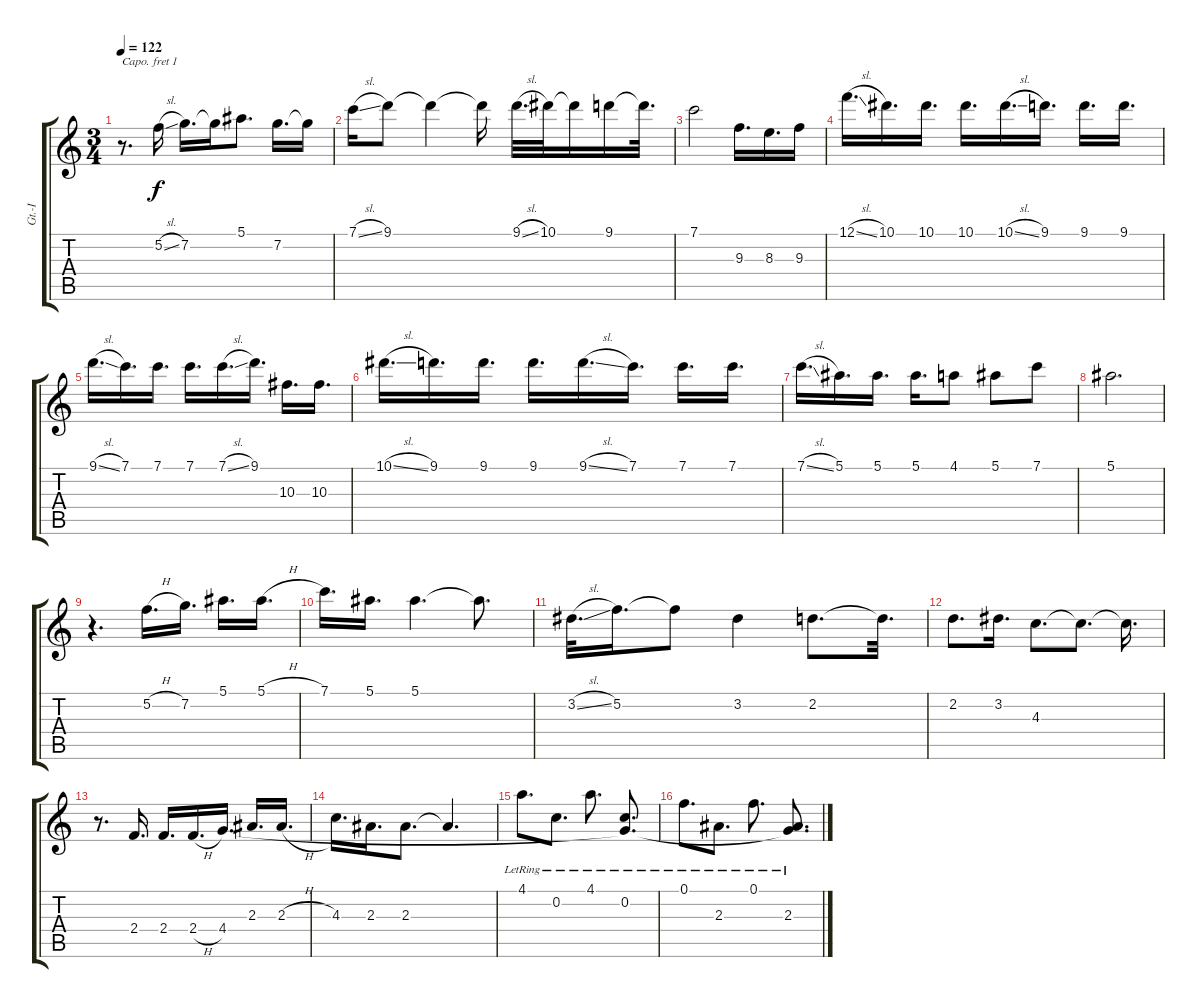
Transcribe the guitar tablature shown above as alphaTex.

\track ("Gt.-I" "Gt.-I") {instrument acousticguitarsteel}
\staff {score tabs}
\capo 1
\tuning (E4 B3 G3 D3 A2 E2) {hide}
\ts (3 4)
\tempo 122
\clef g2
\ks c
r.8{d dy f} 5.2{sl}.16 7.2.16{d} 7.2{t}.16 5.1.8{d} 7.2.16{d} 7.2{t}.16 |
7.1{sl}.16 9.1.8 9.1{t}.4 9.1{t}.16 9.1{sl}.32{d} 10.1.32 10.1{t}.16 9.1.16 9.1{t}.32{d} |
7.1.2 9.3.16{d} 8.3.16{d} 9.3.16 |
12.1{sl}.16{d} 10.1.16{d} 10.1.16{d} 10.1.16{d} 10.1{sl}.16{d} 9.1.16{d} 9.1.16{d} 9.1.16{d} |
9.1{sl}.16{d} 7.1.16{d} 7.1.16{d} 7.1.16{d} 7.1{sl}.16{d} 9.1.16{d} 10.3.16{d} 10.3.16{d} |
10.1{sl}.16{d} 9.1.16{d} 9.1.16{d} 9.1.16{d} 9.1{sl}.16{d} 7.1.16{d} 7.1.16{d} 7.1.16{d} |
7.1{sl}.16{d} 5.1.16{d} 5.1.16{d} 5.1.16{d} 4.1.8 5.1.8 7.1.8 |
5.1.2{d} |
r.4{d} 5.2{h}.16{d} 7.2.16{d} 5.1.16{d} 5.1{h}.16{d} |
7.1.16{d} 5.1.16{d} 5.1.4{d} 5.1{t}.8{d} |
3.2{sl}.32{d} 5.2.16{d} 5.2{t}.8 3.2.4 2.2.8{d} 2.2{t}.32{d} |
2.2.8{d} 3.2.16{d} 4.3.8{d} 4.3{t}.8{d} 4.3{t}.16{d} |
r.8{d} 2.4.16{d} 2.4.16{d} 2.4{h}.16{d} 4.4.16{d} 2.3.16{d} 2.3{h}.16{d} |
4.3.16{d} 2.3.16{d} 2.3.8{d} 2.3{t}.4{d} |
4.1{lr}.8{d} 0.2{lr}.8{d} 4.1{lr}.8{d} (0.2{lr} 4.4{t}).8{d} |
0.1{lr}.8{d} 2.3{lr}.8{d} 0.1{lr}.8{d} (2.3{lr} 4.4{t}).8{d}
